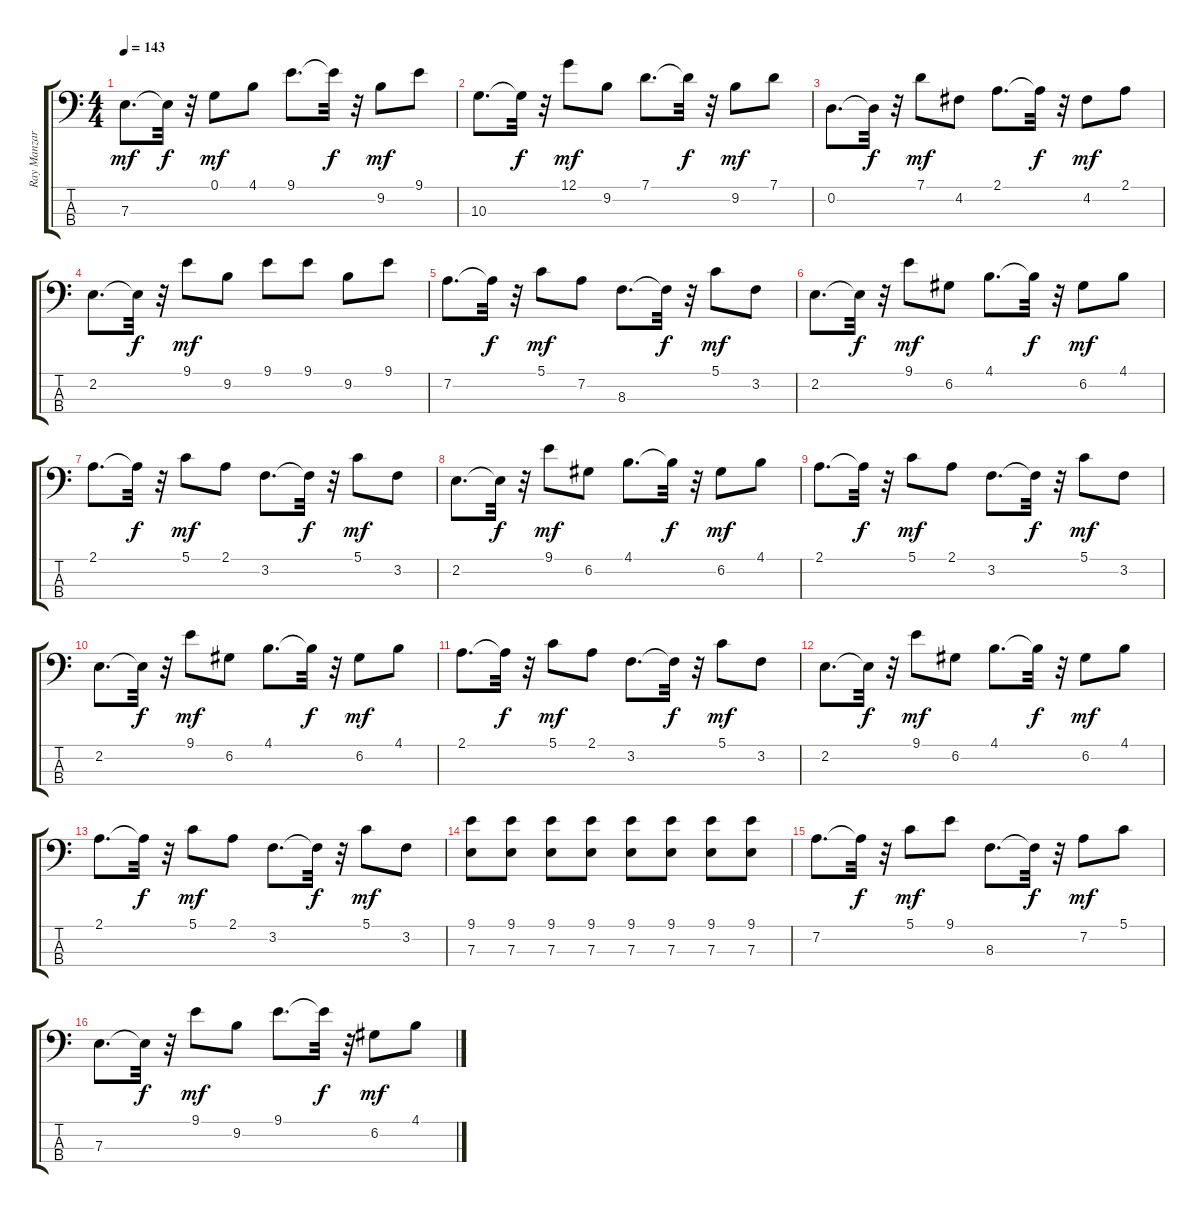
\track ("Ray Manzarek (Bajo)" "Ray Manzar") {instrument electricbasspick}
\staff {score tabs}
\tuning (G2 D2 A1 E1) {hide}
\ts (4 4)
\tempo 143
\clef f4
\ks c
7.3.8{d dy mf} 7.3{t}.32{dy f} r.32 0.1.8{dy mf} 4.1.8 9.1.8{d} 9.1{t}.32{dy f} r.32 9.2.8{dy mf} 9.1.8 |
10.3.8{d} 10.3{t}.32{dy f} r.32 12.1.8{dy mf} 9.2.8 7.1.8{d} 7.1{t}.32{dy f} r.32 9.2.8{dy mf} 7.1.8 |
0.2.8{d} 0.2{t}.32{dy f} r.32 7.1.8{dy mf} 4.2.8 2.1.8{d} 2.1{t}.32{dy f} r.32 4.2.8{dy mf} 2.1.8 |
2.2.8{d} 2.2{t}.32{dy f} r.32 9.1.8{dy mf} 9.2.8 9.1.8 9.1.8 9.2.8 9.1.8 |
7.2.8{d} 7.2{t}.32{dy f} r.32 5.1.8{dy mf} 7.2.8 8.3.8{d} 8.3{t}.32{dy f} r.32 5.1.8{dy mf} 3.2.8 |
2.2.8{d} 2.2{t}.32{dy f} r.32 9.1.8{dy mf} 6.2.8 4.1.8{d} 4.1{t}.32{dy f} r.32 6.2.8{dy mf} 4.1.8 |
2.1.8{d} 2.1{t}.32{dy f} r.32 5.1.8{dy mf} 2.1.8 3.2.8{d} 3.2{t}.32{dy f} r.32 5.1.8{dy mf} 3.2.8 |
2.2.8{d} 2.2{t}.32{dy f} r.32 9.1.8{dy mf} 6.2.8 4.1.8{d} 4.1{t}.32{dy f} r.32 6.2.8{dy mf} 4.1.8 |
2.1.8{d} 2.1{t}.32{dy f} r.32 5.1.8{dy mf} 2.1.8 3.2.8{d} 3.2{t}.32{dy f} r.32 5.1.8{dy mf} 3.2.8 |
2.2.8{d} 2.2{t}.32{dy f} r.32 9.1.8{dy mf} 6.2.8 4.1.8{d} 4.1{t}.32{dy f} r.32 6.2.8{dy mf} 4.1.8 |
2.1.8{d} 2.1{t}.32{dy f} r.32 5.1.8{dy mf} 2.1.8 3.2.8{d} 3.2{t}.32{dy f} r.32 5.1.8{dy mf} 3.2.8 |
2.2.8{d} 2.2{t}.32{dy f} r.32 9.1.8{dy mf} 6.2.8 4.1.8{d} 4.1{t}.32{dy f} r.32 6.2.8{dy mf} 4.1.8 |
2.1.8{d} 2.1{t}.32{dy f} r.32 5.1.8{dy mf} 2.1.8 3.2.8{d} 3.2{t}.32{dy f} r.32 5.1.8{dy mf} 3.2.8 |
(9.1 7.3).8 (9.1 7.3).8 (9.1 7.3).8 (9.1 7.3).8 (9.1 7.3).8 (9.1 7.3).8 (9.1 7.3).8 (9.1 7.3).8 |
7.2.8{d} 7.2{t}.32{dy f} r.32 5.1.8{dy mf} 9.1.8 8.3.8{d} 8.3{t}.32{dy f} r.32 7.2.8{dy mf} 5.1.8 |
7.3.8{d} 7.3{t}.32{dy f} r.32 9.1.8{dy mf} 9.2.8 9.1.8{d} 9.1{t}.32{dy f} r.32 6.2.8{dy mf} 4.1.8
